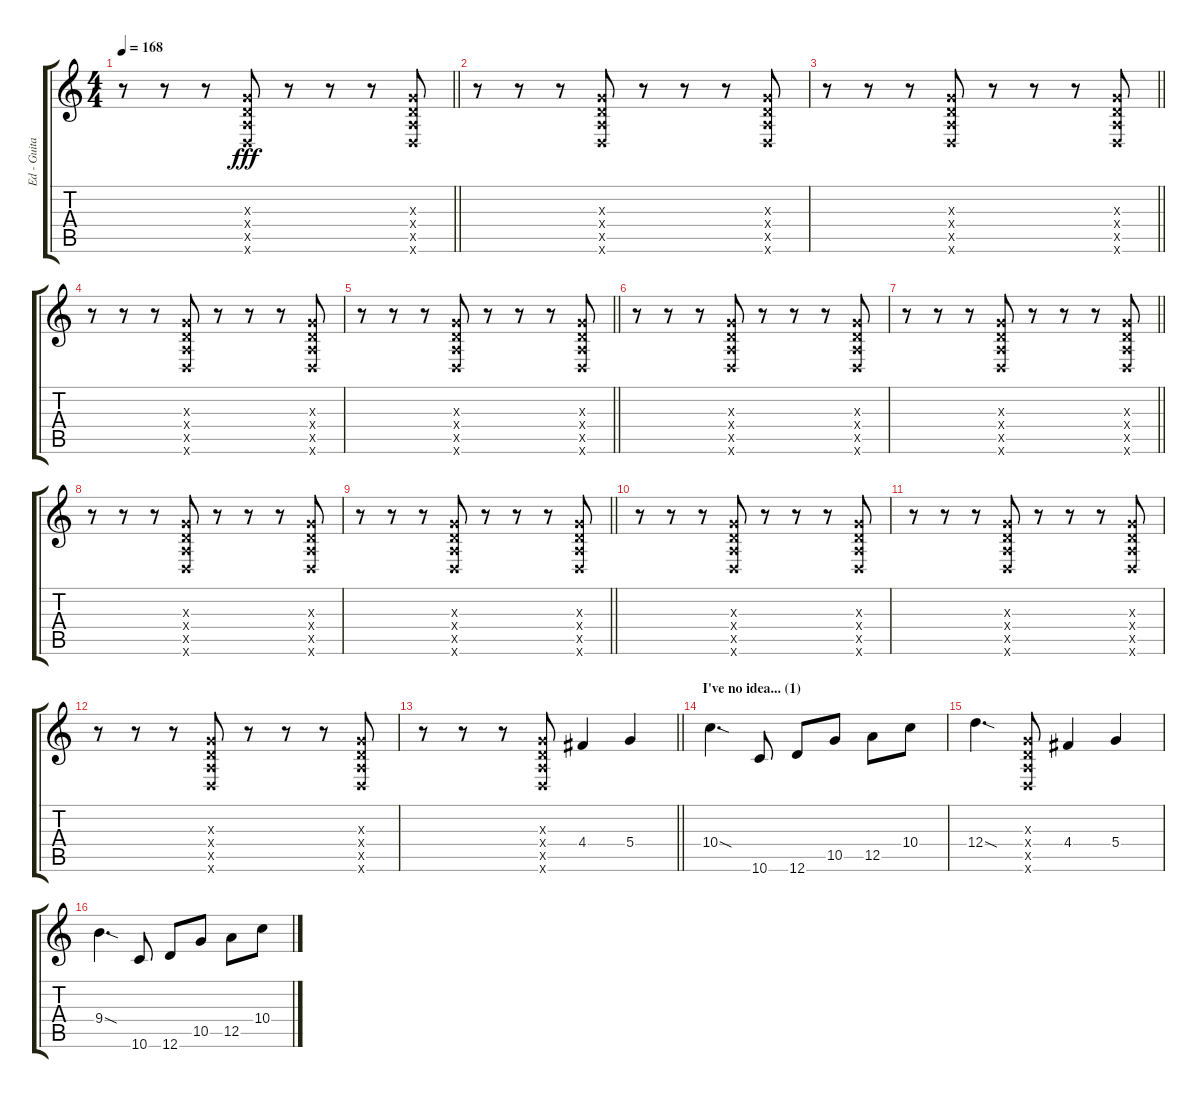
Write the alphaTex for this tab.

\track ("Ed - Guitar" "Ed - Guita") {instrument overdrivenguitar}
\staff {score tabs}
\tuning (E4 B3 G3 D3 A2 D2) {hide}
\ts (4 4)
\tempo 168
\clef g2
\barLineRight lightlight
\ks c
r.8{dy fff} r.8 r.8 (0.3{x} 0.4{x} 0.5{x} 0.6{x}).8 r.8 r.8 r.8 (0.3{x} 0.4{x} 0.5{x} 0.6{x}).8 |
r.8 r.8 r.8 (0.3{x} 0.4{x} 0.5{x} 0.6{x}).8 r.8 r.8 r.8 (0.3{x} 0.4{x} 0.5{x} 0.6{x}).8 |
\barLineRight lightlight
r.8 r.8 r.8 (0.3{x} 0.4{x} 0.5{x} 0.6{x}).8 r.8 r.8 r.8 (0.3{x} 0.4{x} 0.5{x} 0.6{x}).8 |
r.8 r.8 r.8 (0.3{x} 0.4{x} 0.5{x} 0.6{x}).8 r.8 r.8 r.8 (0.3{x} 0.4{x} 0.5{x} 0.6{x}).8 |
\barLineRight lightlight
r.8 r.8 r.8 (0.3{x} 0.4{x} 0.5{x} 0.6{x}).8 r.8 r.8 r.8 (0.3{x} 0.4{x} 0.5{x} 0.6{x}).8 |
r.8 r.8 r.8 (0.3{x} 0.4{x} 0.5{x} 0.6{x}).8 r.8 r.8 r.8 (0.3{x} 0.4{x} 0.5{x} 0.6{x}).8 |
\barLineRight lightlight
r.8 r.8 r.8 (0.3{x} 0.4{x} 0.5{x} 0.6{x}).8 r.8 r.8 r.8 (0.3{x} 0.4{x} 0.5{x} 0.6{x}).8 |
r.8 r.8 r.8 (0.3{x} 0.4{x} 0.5{x} 0.6{x}).8 r.8 r.8 r.8 (0.3{x} 0.4{x} 0.5{x} 0.6{x}).8 |
\barLineRight lightlight
r.8 r.8 r.8 (0.3{x} 0.4{x} 0.5{x} 0.6{x}).8 r.8 r.8 r.8 (0.3{x} 0.4{x} 0.5{x} 0.6{x}).8 |
r.8 r.8 r.8 (0.3{x} 0.4{x} 0.5{x} 0.6{x}).8 r.8 r.8 r.8 (0.3{x} 0.4{x} 0.5{x} 0.6{x}).8 |
r.8 r.8 r.8 (0.3{x} 0.4{x} 0.5{x} 0.6{x}).8 r.8 r.8 r.8 (0.3{x} 0.4{x} 0.5{x} 0.6{x}).8 |
r.8 r.8 r.8 (0.3{x} 0.4{x} 0.5{x} 0.6{x}).8 r.8 r.8 r.8 (0.3{x} 0.4{x} 0.5{x} 0.6{x}).8 |
\barLineRight lightlight
r.8 r.8 r.8 (0.3{x} 0.4{x} 0.5{x} 0.6{x}).8 4.4.4 5.4.4 |
\section ("" "I've no idea... (1)")
10.4{sod}.4{d} 10.6.8 12.6.8 10.5.8 12.5.8 10.4.8 |
12.4{sod}.4{d} (0.3{x} 0.4{x} 0.5{x} 0.6{x}).8 4.4.4 5.4.4 |
9.4{sod}.4{d} 10.6.8 12.6.8 10.5.8 12.5.8 10.4.8
